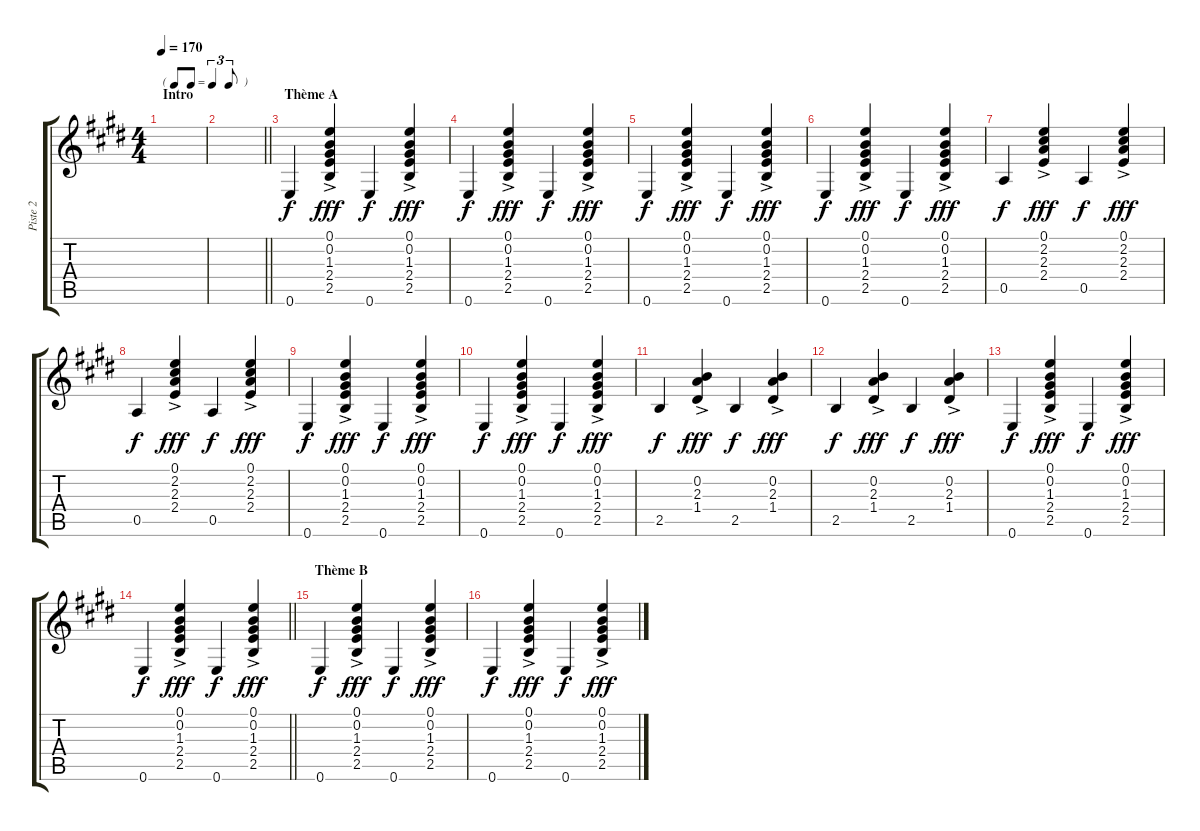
\track ("Piste 2" "Piste 2") {instrument acousticguitarsteel}
\staff {score tabs}
\tuning (E4 B3 G3 D3 A2 E2) {hide}
\ts (4 4)
\tf triplet8th
\section ("" "Intro")
\tempo 170
\clef g2
\ks e
|
\barLineRight lightlight
|
\section ("" "Thème A")
0.6.4 (0.1{ac} 0.2{ac} 1.3{ac} 2.4{ac} 2.5{ac}).4{dy fff} 0.6.4{dy f} (0.1{ac} 0.2{ac} 1.3{ac} 2.4{ac} 2.5{ac}).4{dy fff} |
0.6.4{dy f} (0.1{ac} 0.2{ac} 1.3{ac} 2.4{ac} 2.5{ac}).4{dy fff} 0.6.4{dy f} (0.1{ac} 0.2{ac} 1.3{ac} 2.4{ac} 2.5{ac}).4{dy fff} |
0.6.4{dy f} (0.1{ac} 0.2{ac} 1.3{ac} 2.4{ac} 2.5{ac}).4{dy fff} 0.6.4{dy f} (0.1{ac} 0.2{ac} 1.3{ac} 2.4{ac} 2.5{ac}).4{dy fff} |
0.6.4{dy f} (0.1{ac} 0.2{ac} 1.3{ac} 2.4{ac} 2.5{ac}).4{dy fff} 0.6.4{dy f} (0.1{ac} 0.2{ac} 1.3{ac} 2.4{ac} 2.5{ac}).4{dy fff} |
0.5.4{dy f} (0.1{ac} 2.2{ac} 2.3{ac} 2.4{ac}).4{dy fff} 0.5.4{dy f} (0.1{ac} 2.2{ac} 2.3{ac} 2.4{ac}).4{dy fff} |
0.5.4{dy f} (0.1{ac} 2.2{ac} 2.3{ac} 2.4{ac}).4{dy fff} 0.5.4{dy f} (0.1{ac} 2.2{ac} 2.3{ac} 2.4{ac}).4{dy fff} |
0.6.4{dy f} (0.1{ac} 0.2{ac} 1.3{ac} 2.4{ac} 2.5{ac}).4{dy fff} 0.6.4{dy f} (0.1{ac} 0.2{ac} 1.3{ac} 2.4{ac} 2.5{ac}).4{dy fff} |
0.6.4{dy f} (0.1{ac} 0.2{ac} 1.3{ac} 2.4{ac} 2.5{ac}).4{dy fff} 0.6.4{dy f} (0.1{ac} 0.2{ac} 1.3{ac} 2.4{ac} 2.5{ac}).4{dy fff} |
2.5.4{dy f} (0.2{ac} 2.3{ac} 1.4{ac}).4{dy fff} 2.5.4{dy f} (0.2{ac} 2.3{ac} 1.4{ac}).4{dy fff} |
2.5.4{dy f} (0.2{ac} 2.3{ac} 1.4{ac}).4{dy fff} 2.5.4{dy f} (0.2{ac} 2.3{ac} 1.4{ac}).4{dy fff} |
0.6.4{dy f} (0.1{ac} 0.2{ac} 1.3{ac} 2.4{ac} 2.5{ac}).4{dy fff} 0.6.4{dy f} (0.1{ac} 0.2{ac} 1.3{ac} 2.4{ac} 2.5{ac}).4{dy fff} |
\barLineRight lightlight
0.6.4{dy f} (0.1{ac} 0.2{ac} 1.3{ac} 2.4{ac} 2.5{ac}).4{dy fff} 0.6.4{dy f} (0.1{ac} 0.2{ac} 1.3{ac} 2.4{ac} 2.5{ac}).4{dy fff} |
\section ("" "Thème B")
0.6.4{dy f} (0.1{ac} 0.2{ac} 1.3{ac} 2.4{ac} 2.5{ac}).4{dy fff} 0.6.4{dy f} (0.1{ac} 0.2{ac} 1.3{ac} 2.4{ac} 2.5{ac}).4{dy fff} |
0.6.4{dy f} (0.1{ac} 0.2{ac} 1.3{ac} 2.4{ac} 2.5{ac}).4{dy fff} 0.6.4{dy f} (0.1{ac} 0.2{ac} 1.3{ac} 2.4{ac} 2.5{ac}).4{dy fff}
